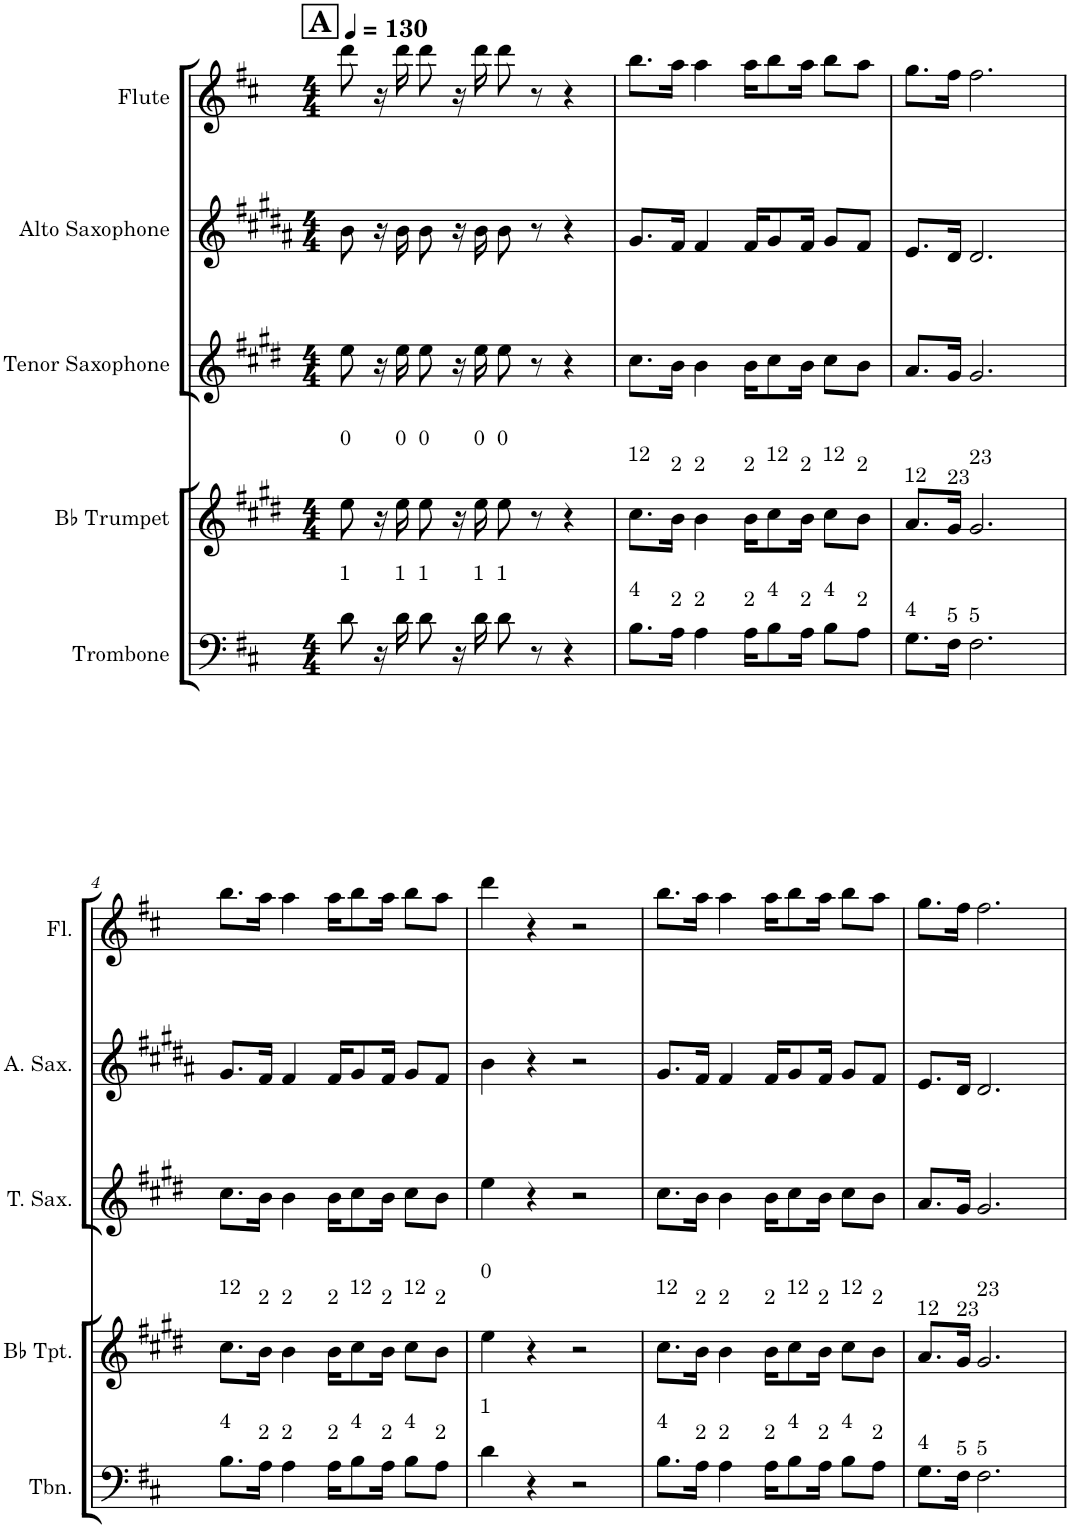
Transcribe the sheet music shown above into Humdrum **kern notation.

**kern	**kern	**kern	**kern	**kern
*part5	*part4	*part3	*part2	*part1
*staff5	*staff4	*staff3	*staff2	*staff1
*I"Trombone	*I"Bb Trumpet	*I"Tenor Saxophone	*I"Alto Saxophone	*I"Flute
*I'Tbn.	*I'Bb Tpt.	*I'T. Sax.	*I'A. Sax.	*I'Fl.
*clefF4	*clefG2	*clefG2	*clefG2	*clefG2
*	*Trd1c2	*Trd8c14	*Trd5c9	*
*k[f#c#]	*k[f#c#g#d#]	*k[f#c#g#d#]	*k[f#c#g#d#a#]	*k[f#c#]
*M4/4	*M4/4	*M4/4	*M4/4	*M4/4
*MM130	*MM130	*MM130	*MM130	*MM130
!!LO:REH:place=s1:a:B:cj:fs=14:t=A
=1	=1	=1	=1	=1
!	!LO:TX:a:t=0	!	!	!
!LO:TX:a:t=1	!	!	!	!
8d\	8ee\	8ee\	8b\	8ddd\
16r	16r	16r	16r	16r
!	!LO:TX:a:t=0	!	!	!
!LO:TX:a:t=1	!	!	!	!
16d\	16ee\	16ee\	16b\	16ddd\
!	!LO:TX:a:t=0	!	!	!
!LO:TX:a:t=1	!	!	!	!
8d\	8ee\	8ee\	8b\	8ddd\
16r	16r	16r	16r	16r
!	!LO:TX:a:t=0	!	!	!
!LO:TX:a:t=1	!	!	!	!
16d\	16ee\	16ee\	16b\	16ddd\
!	!LO:TX:a:t=0	!	!	!
!LO:TX:a:t=1	!	!	!	!
8d\	8ee\	8ee\	8b\	8ddd\
8r	8r	8r	8r	8r
4r	4r	4r	4r	4r
=2	=2	=2	=2	=2
!	!LO:TX:a:t=12	!	!	!
!LO:TX:a:t=4	!	!	!	!
8.B\L	8.cc#\L	8.cc#\L	8.g#/L	8.bb\L
!	!LO:TX:a:t=2	!	!	!
!LO:TX:a:t=2	!	!	!	!
16A\Jk	16b\Jk	16b\Jk	16f#/Jk	16aa\Jk
!	!LO:TX:a:t=2	!	!	!
!LO:TX:a:t=2	!	!	!	!
4A\	4b\	4b\	4f#/	4aa\
!	!LO:TX:a:t=2	!	!	!
!LO:TX:a:t=2	!	!	!	!
16A\KL	16b\KL	16b\KL	16f#/KL	16aa\KL
!	!LO:TX:a:t=12	!	!	!
!LO:TX:a:t=4	!	!	!	!
8B\	8cc#\	8cc#\	8g#/	8bb\
!	!LO:TX:a:t=2	!	!	!
!LO:TX:a:t=2	!	!	!	!
16A\Jk	16b\Jk	16b\Jk	16f#/Jk	16aa\Jk
!	!LO:TX:a:t=12	!	!	!
!LO:TX:a:t=4	!	!	!	!
8B\L	8cc#\L	8cc#\L	8g#/L	8bb\L
!	!LO:TX:a:t=2	!	!	!
!LO:TX:a:t=2	!	!	!	!
8A\J	8b\J	8b\J	8f#/J	8aa\J
=3	=3	=3	=3	=3
!	!LO:TX:a:t=12	!	!	!
!LO:TX:a:t=4	!	!	!	!
8.G\L	8.a/L	8.a/L	8.e/L	8.gg\L
!	!LO:TX:a:t=23	!	!	!
!LO:TX:a:t=5	!	!	!	!
16F#\Jk	16g#/Jk	16g#/Jk	16d#/Jk	16ff#\Jk
!	!LO:TX:a:t=23	!	!	!
!LO:TX:a:t=5	!	!	!	!
2.F#\	2.g#/	2.g#/	2.d#/	2.ff#\
!!LO:LB:g=z
=4	=4	=4	=4	=4
!	!LO:TX:a:t=12	!	!	!
!LO:TX:a:t=4	!	!	!	!
8.B\L	8.cc#\L	8.cc#\L	8.g#/L	8.bb\L
!	!LO:TX:a:t=2	!	!	!
!LO:TX:a:t=2	!	!	!	!
16A\Jk	16b\Jk	16b\Jk	16f#/Jk	16aa\Jk
!	!LO:TX:a:t=2	!	!	!
!LO:TX:a:t=2	!	!	!	!
4A\	4b\	4b\	4f#/	4aa\
!	!LO:TX:a:t=2	!	!	!
!LO:TX:a:t=2	!	!	!	!
16A\KL	16b\KL	16b\KL	16f#/KL	16aa\KL
!	!LO:TX:a:t=12	!	!	!
!LO:TX:a:t=4	!	!	!	!
8B\	8cc#\	8cc#\	8g#/	8bb\
!	!LO:TX:a:t=2	!	!	!
!LO:TX:a:t=2	!	!	!	!
16A\Jk	16b\Jk	16b\Jk	16f#/Jk	16aa\Jk
!	!LO:TX:a:t=12	!	!	!
!LO:TX:a:t=4	!	!	!	!
8B\L	8cc#\L	8cc#\L	8g#/L	8bb\L
!	!LO:TX:a:t=2	!	!	!
!LO:TX:a:t=2	!	!	!	!
8A\J	8b\J	8b\J	8f#/J	8aa\J
=5	=5	=5	=5	=5
!	!LO:TX:a:t=0	!	!	!
!LO:TX:a:t=1	!	!	!	!
4d\	4ee\	4ee\	4b\	4ddd\
4r	4r	4r	4r	4r
2r	2r	2r	2r	2r
=6	=6	=6	=6	=6
!	!LO:TX:a:t=12	!	!	!
!LO:TX:a:t=4	!	!	!	!
8.B\L	8.cc#\L	8.cc#\L	8.g#/L	8.bb\L
!	!LO:TX:a:t=2	!	!	!
!LO:TX:a:t=2	!	!	!	!
16A\Jk	16b\Jk	16b\Jk	16f#/Jk	16aa\Jk
!	!LO:TX:a:t=2	!	!	!
!LO:TX:a:t=2	!	!	!	!
4A\	4b\	4b\	4f#/	4aa\
!	!LO:TX:a:t=2	!	!	!
!LO:TX:a:t=2	!	!	!	!
16A\KL	16b\KL	16b\KL	16f#/KL	16aa\KL
!	!LO:TX:a:t=12	!	!	!
!LO:TX:a:t=4	!	!	!	!
8B\	8cc#\	8cc#\	8g#/	8bb\
!	!LO:TX:a:t=2	!	!	!
!LO:TX:a:t=2	!	!	!	!
16A\Jk	16b\Jk	16b\Jk	16f#/Jk	16aa\Jk
!	!LO:TX:a:t=12	!	!	!
!LO:TX:a:t=4	!	!	!	!
8B\L	8cc#\L	8cc#\L	8g#/L	8bb\L
!	!LO:TX:a:t=2	!	!	!
!LO:TX:a:t=2	!	!	!	!
8A\J	8b\J	8b\J	8f#/J	8aa\J
=7	=7	=7	=7	=7
!	!LO:TX:a:t=12	!	!	!
!LO:TX:a:t=4	!	!	!	!
8.G\L	8.a/L	8.a/L	8.e/L	8.gg\L
!	!LO:TX:a:t=23	!	!	!
!LO:TX:a:t=5	!	!	!	!
16F#\Jk	16g#/Jk	16g#/Jk	16d#/Jk	16ff#\Jk
!	!LO:TX:a:t=23	!	!	!
!LO:TX:a:t=5	!	!	!	!
2.F#\	2.g#/	2.g#/	2.d#/	2.ff#\
=	=	=	=	=
*-	*-	*-	*-	*-
